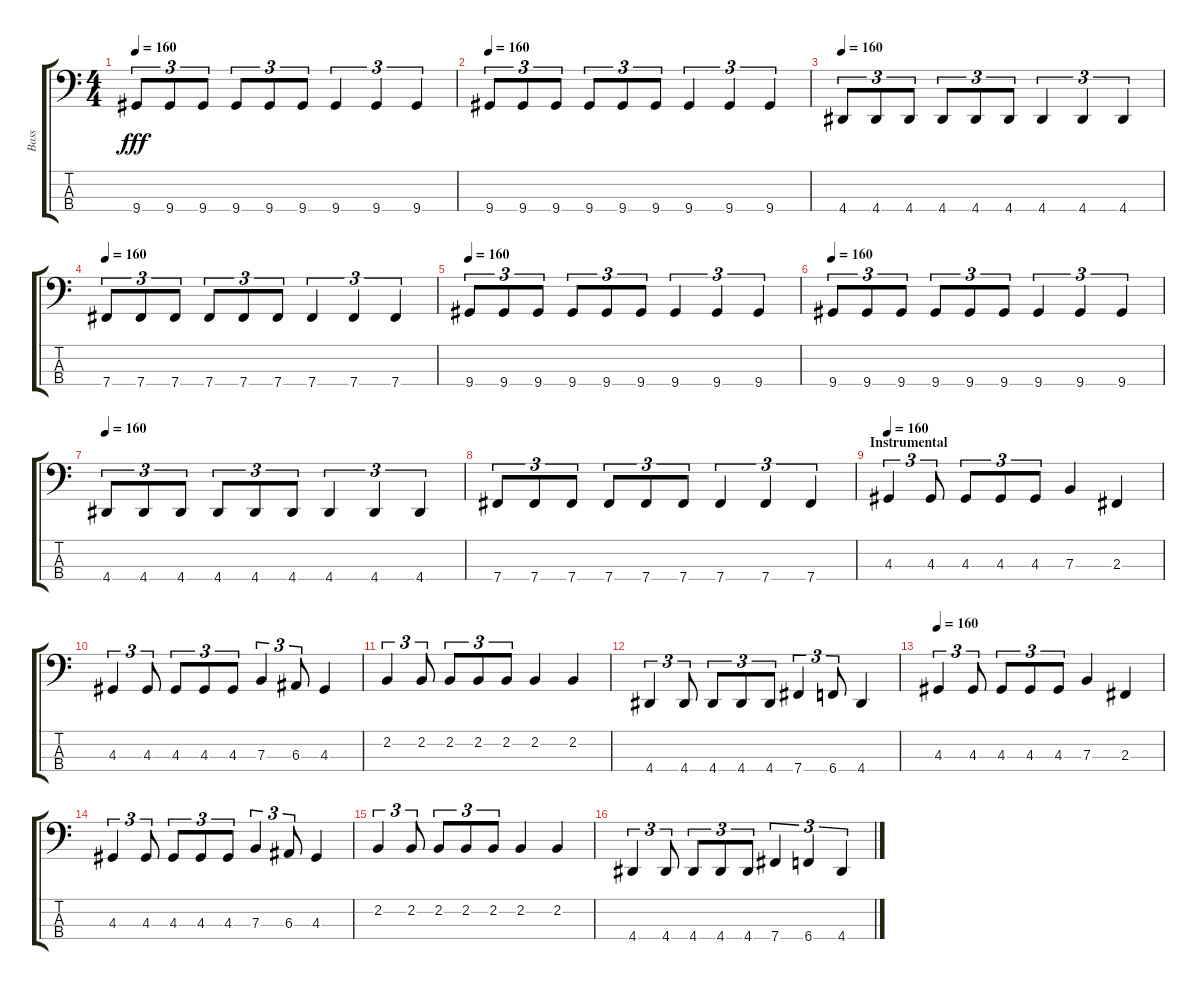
\track ("Bass" "Bass") {instrument electricbassfinger}
\staff {score tabs}
\tuning (D2 A1 E1 B0) {hide}
\ts (4 4)
\tempo 160
\clef f4
\ks c
9.4.8{tu (3 2) dy fff} 9.4.8{tu (3 2)} 9.4.8{tu (3 2)} 9.4.8{tu (3 2)} 9.4.8{tu (3 2)} 9.4.8{tu (3 2)} 9.4.4{tu (3 2)} 9.4.4{tu (3 2)} 9.4.4{tu (3 2)} |
\tempo 160
9.4.8{tu (3 2)} 9.4.8{tu (3 2)} 9.4.8{tu (3 2)} 9.4.8{tu (3 2)} 9.4.8{tu (3 2)} 9.4.8{tu (3 2)} 9.4.4{tu (3 2)} 9.4.4{tu (3 2)} 9.4.4{tu (3 2)} |
\tempo 160
4.4.8{tu (3 2)} 4.4.8{tu (3 2)} 4.4.8{tu (3 2)} 4.4.8{tu (3 2)} 4.4.8{tu (3 2)} 4.4.8{tu (3 2)} 4.4.4{tu (3 2)} 4.4.4{tu (3 2)} 4.4.4{tu (3 2)} |
\tempo 160
7.4.8{tu (3 2)} 7.4.8{tu (3 2)} 7.4.8{tu (3 2)} 7.4.8{tu (3 2)} 7.4.8{tu (3 2)} 7.4.8{tu (3 2)} 7.4.4{tu (3 2)} 7.4.4{tu (3 2)} 7.4.4{tu (3 2)} |
\tempo 160
9.4.8{tu (3 2)} 9.4.8{tu (3 2)} 9.4.8{tu (3 2)} 9.4.8{tu (3 2)} 9.4.8{tu (3 2)} 9.4.8{tu (3 2)} 9.4.4{tu (3 2)} 9.4.4{tu (3 2)} 9.4.4{tu (3 2)} |
\tempo 160
9.4.8{tu (3 2)} 9.4.8{tu (3 2)} 9.4.8{tu (3 2)} 9.4.8{tu (3 2)} 9.4.8{tu (3 2)} 9.4.8{tu (3 2)} 9.4.4{tu (3 2)} 9.4.4{tu (3 2)} 9.4.4{tu (3 2)} |
\tempo 160
4.4.8{tu (3 2)} 4.4.8{tu (3 2)} 4.4.8{tu (3 2)} 4.4.8{tu (3 2)} 4.4.8{tu (3 2)} 4.4.8{tu (3 2)} 4.4.4{tu (3 2)} 4.4.4{tu (3 2)} 4.4.4{tu (3 2)} |
7.4.8{tu (3 2)} 7.4.8{tu (3 2)} 7.4.8{tu (3 2)} 7.4.8{tu (3 2)} 7.4.8{tu (3 2)} 7.4.8{tu (3 2)} 7.4.4{tu (3 2)} 7.4.4{tu (3 2)} 7.4.4{tu (3 2)} |
\section ("" "Instrumental")
\tempo 160
4.3.4{tu (3 2)} 4.3.8{tu (3 2)} 4.3.8{tu (3 2)} 4.3.8{tu (3 2)} 4.3.8{tu (3 2)} 7.3.4 2.3.4 |
4.3.4{tu (3 2)} 4.3.8{tu (3 2)} 4.3.8{tu (3 2)} 4.3.8{tu (3 2)} 4.3.8{tu (3 2)} 7.3.4{tu (3 2)} 6.3.8{tu (3 2)} 4.3.4 |
2.2.4{tu (3 2)} 2.2.8{tu (3 2)} 2.2.8{tu (3 2)} 2.2.8{tu (3 2)} 2.2.8{tu (3 2)} 2.2.4 2.2.4 |
4.4.4{tu (3 2)} 4.4.8{tu (3 2)} 4.4.8{tu (3 2)} 4.4.8{tu (3 2)} 4.4.8{tu (3 2)} 7.4.4{tu (3 2)} 6.4.8{tu (3 2)} 4.4.4 |
\tempo 160
4.3.4{tu (3 2)} 4.3.8{tu (3 2)} 4.3.8{tu (3 2)} 4.3.8{tu (3 2)} 4.3.8{tu (3 2)} 7.3.4 2.3.4 |
4.3.4{tu (3 2)} 4.3.8{tu (3 2)} 4.3.8{tu (3 2)} 4.3.8{tu (3 2)} 4.3.8{tu (3 2)} 7.3.4{tu (3 2)} 6.3.8{tu (3 2)} 4.3.4 |
2.2.4{tu (3 2)} 2.2.8{tu (3 2)} 2.2.8{tu (3 2)} 2.2.8{tu (3 2)} 2.2.8{tu (3 2)} 2.2.4 2.2.4 |
4.4.4{tu (3 2)} 4.4.8{tu (3 2)} 4.4.8{tu (3 2)} 4.4.8{tu (3 2)} 4.4.8{tu (3 2)} 7.4.4{tu (3 2)} 6.4.4{tu (3 2)} 4.4.4{tu (3 2)}
